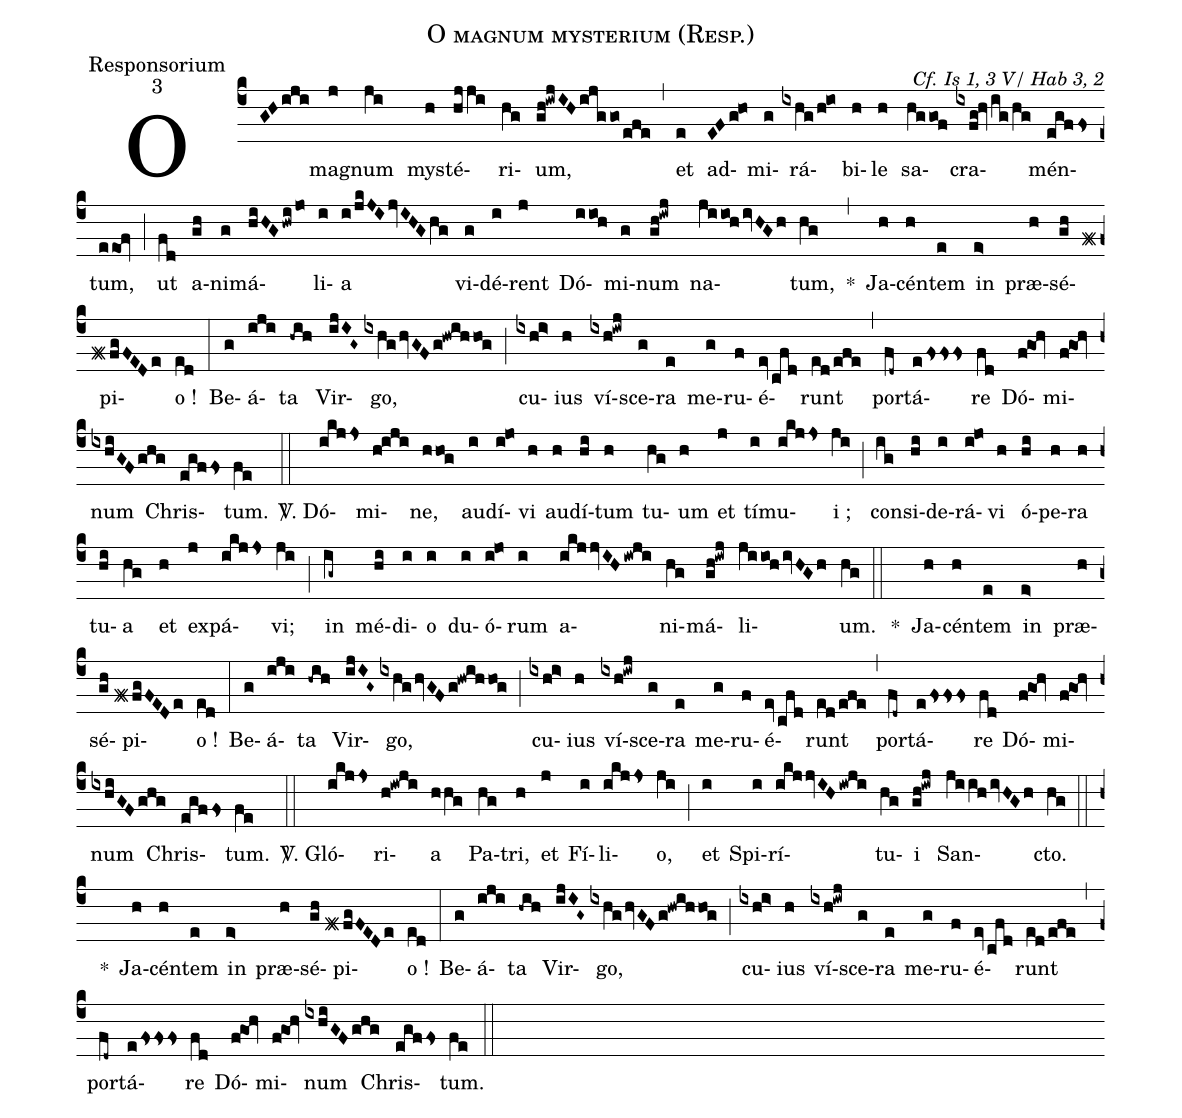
name:O magnum mysterium (Resp.);
office-part:Responsorium;
mode:3;
commentary:Cf. Is 1, 3 V/ Hab 3, 2;
%%
(c4)O(GHiji) ma(j)gnum(ji) mys(h)té(hjji)ri(hg)um,(gh!iwjIHijggo/efe) (,) et(e) ad(EFg!ho)mi(g)rá(ixhg/h!io)bi(h)le(h) sa(hggof)cra(ixfg!hv/ig/hg)mén(egffs)tum,(eeof) (;) ut(fd) a(gh)ni(g)má(hiHG/hwi/jo)li(i)a(i/jkJIjvIHGhg) vi(g)dé(i)rent(j) Dó(iioh)mi(g)num(gh!iwj) na(jiioh/ivHGh)tum,(hg) *(,) Ja(h)cén(h)tem(e) in(e>) præ(h)sé(gh)pi(f#fgFEDe)o !(ed) (:) Be(g)á(iji)ta(-hih) Vir(ijIG~)go,(ixhg/hvGFg!hwihhog) (;) cu(ixhi>)ius(h) ví(ixh!iwj)sce(g)ra(e) me(g)ru(f)é(evcfd)runt(ed/efe) (,) por(fd~)tá(e/fsss)re(fd) Dó(f!goh)mi(f!goh)num(ixhiGFghg) Chris(egffs)tum.(fe) (::)

<sp>V/</sp>. Dó(ikjjs)mi(h!iji)ne,(hhog) au(i)dí(i!jo)vi(h) au(h)dí(hi)tum(h) tu(hg)um(h) et(j) tí(i)mu(ikjjs)i ;(ji) (;) con(ig)si(hi)de(i)rá(i!jo)vi(h) ó(hi)pe(h)ra(h) tu(hi)a(hg) et(h) ex(j)pá(ikjjs)vi;(ji) (;) in(ig~) mé(hi)di(i)o(i) du(i)ó(i!jo)rum(i) a(ikjjvIH/iwji)ni(hg)má(gh!iwj)li(jiioh/ivHGh)um.(hg) (::)
*() Ja(h)cén(h)tem(e) in(e>) præ(h)sé(gh)pi(f#fgFEDe)o !(ed) (:) Be(g)á(iji)ta(-hih) Vir(ijIG~)go,(ixhg/hvGFg!hwihhog) (;) cu(ixhi>)ius(h) ví(ixh!iwj)sce(g)ra(e) me(g)ru(f)é(evcfd)runt(ed/efe) (,) por(fd~)tá(e/fsss)re(fd) Dó(f!goh)mi(f!goh)num(ixhiGFghg) Chris(egffs)tum.(fe) (::)

<sp>V/</sp>. Gló(ikjjs)ri(h!iwji)a(hhg) Pa(hg)tri,(h) et(j) Fí(i)li(ikjjs)o,(ji) (;) et(i) Spi(i)rí(ikjjvIH/iwji)tu(hg)i(gh!iwj) San(jiihivHGh)cto.(hg) (::)
*() Ja(h)cén(h)tem(e) in(e>) præ(h)sé(gh)pi(f#fgFEDe)o !(ed) (:) Be(g)á(iji)ta(-hih) Vir(ijIG~)go,(ixhg/hvGFg!hwihhog) (;) cu(ixhi>)ius(h) ví(ixh!iwj)sce(g)ra(e) me(g)ru(f)é(evcfd)runt(ed/efe) (,) por(fd~)tá(e/fsss)re(fd) Dó(f!goh)mi(f!goh)num(ixhiGFghg) Chris(egffs)tum.(fe) (::)
